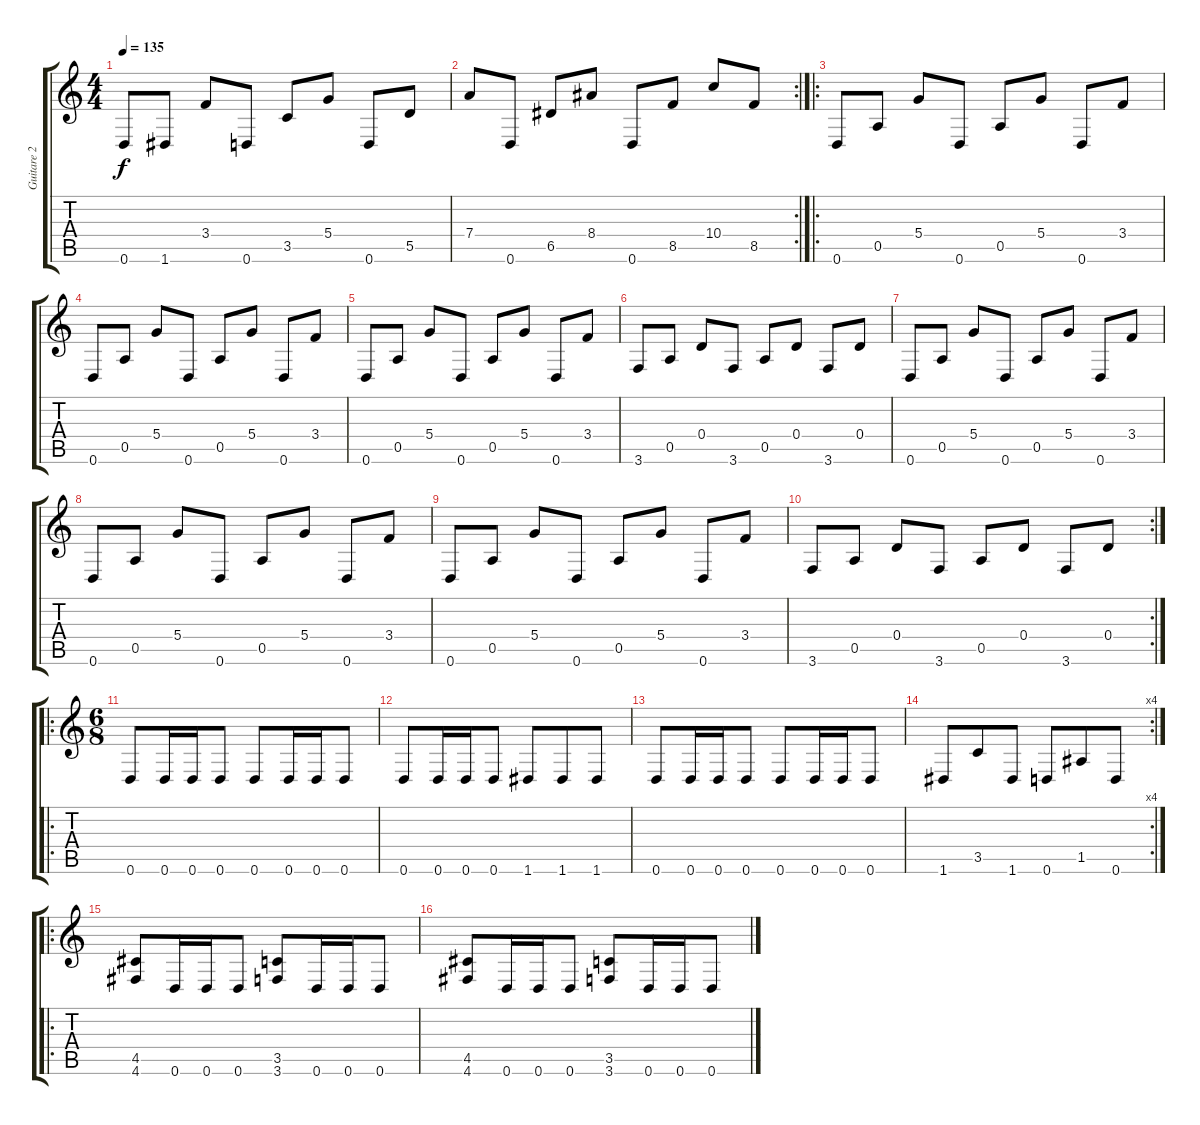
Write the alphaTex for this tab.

\track ("Guitare 2" "Guitare 2") {instrument distortionguitar}
\staff {score tabs}
\tuning (E4 B3 G3 D3 A2 D2) {hide}
\ts (4 4)
\tempo 135
\clef g2
\ks c
0.6.8{dy f} 1.6.8 3.4.8 0.6.8 3.5.8 5.4.8 0.6.8 5.5.8 |
\rc 2
7.4.8 0.6.8 6.5.8 8.4.8 0.6.8 8.5.8 10.4.8 8.5.8 |
\ro
0.6.8 0.5.8 5.4.8 0.6.8 0.5.8 5.4.8 0.6.8 3.4.8 |
0.6.8 0.5.8 5.4.8 0.6.8 0.5.8 5.4.8 0.6.8 3.4.8 |
0.6.8 0.5.8 5.4.8 0.6.8 0.5.8 5.4.8 0.6.8 3.4.8 |
3.6.8 0.5.8 0.4.8 3.6.8 0.5.8 0.4.8 3.6.8 0.4.8 |
0.6.8 0.5.8 5.4.8 0.6.8 0.5.8 5.4.8 0.6.8 3.4.8 |
0.6.8 0.5.8 5.4.8 0.6.8 0.5.8 5.4.8 0.6.8 3.4.8 |
0.6.8 0.5.8 5.4.8 0.6.8 0.5.8 5.4.8 0.6.8 3.4.8 |
\rc 2
3.6.8 0.5.8 0.4.8 3.6.8 0.5.8 0.4.8 3.6.8 0.4.8 |
\ro
\ts (6 8)
0.6.8 0.6.16 0.6.16 0.6.8 0.6.8 0.6.16 0.6.16 0.6.8 |
0.6.8 0.6.16 0.6.16 0.6.8 1.6.8 1.6.8 1.6.8 |
0.6.8 0.6.16 0.6.16 0.6.8 0.6.8 0.6.16 0.6.16 0.6.8 |
\rc 4
1.6.8 3.5.8 1.6.8 0.6.8 1.5.8 0.6.8 |
\ro
(4.5 4.6).8 0.6.16 0.6.16 0.6.8 (3.5 3.6).8 0.6.16 0.6.16 0.6.8 |
(4.5 4.6).8 0.6.16 0.6.16 0.6.8 (3.5 3.6).8 0.6.16 0.6.16 0.6.8
